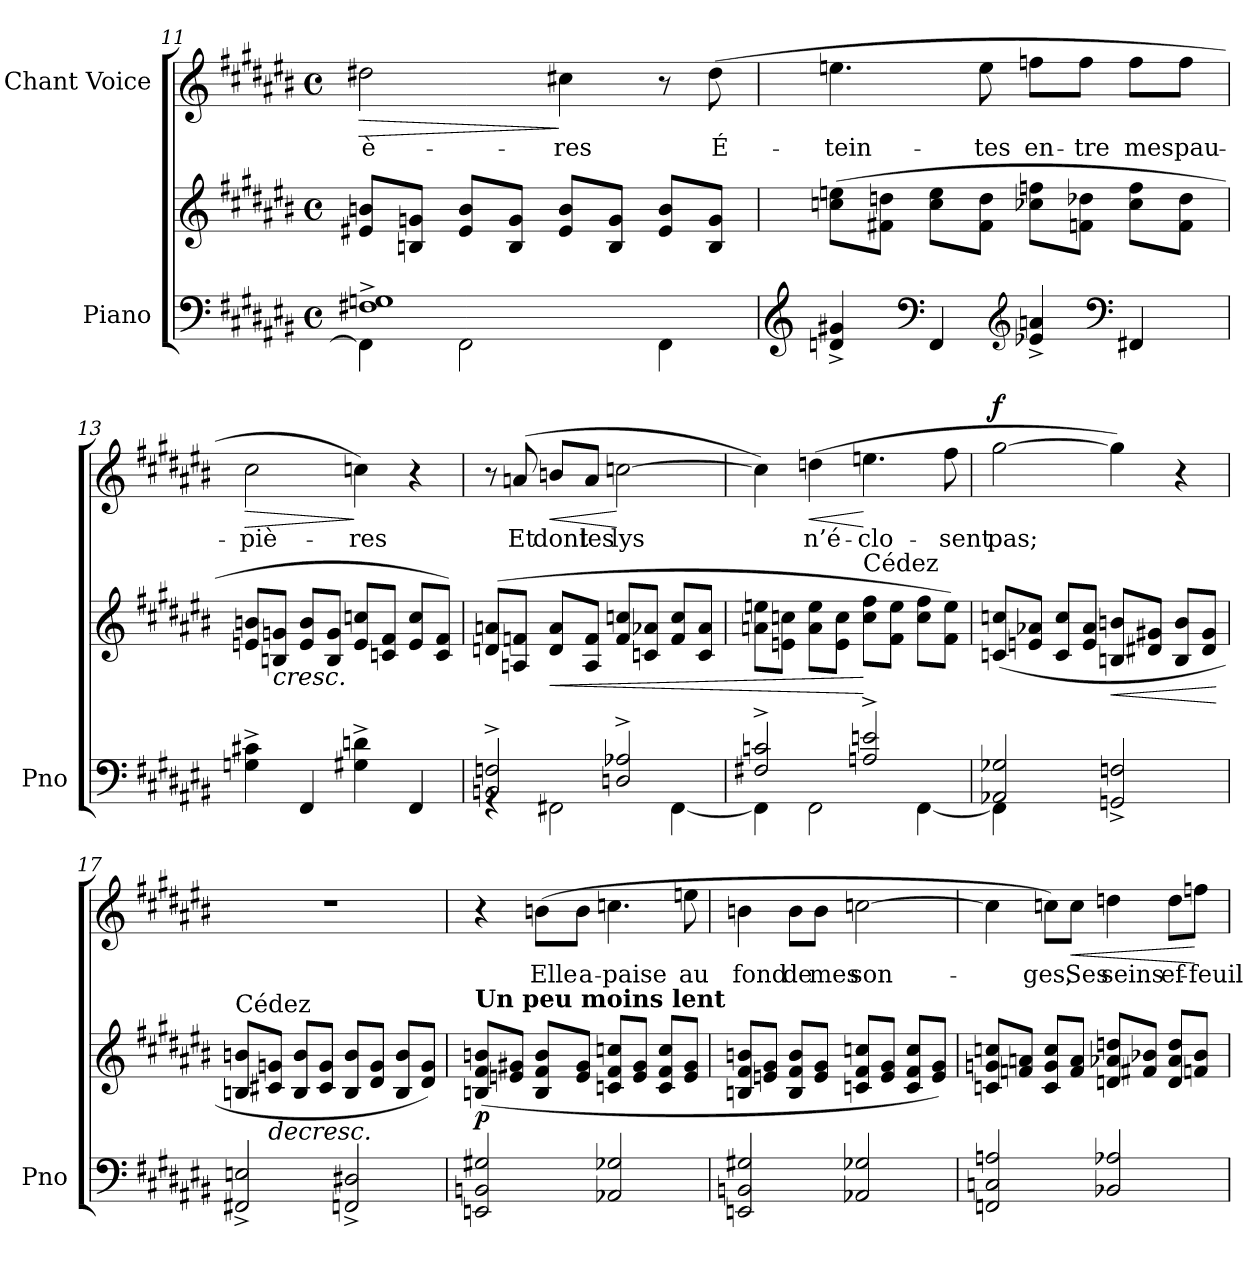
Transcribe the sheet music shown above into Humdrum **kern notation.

**kern	**kern	**dynam	**kern	**text	**dynam
*part2	*part2	*part2	*part1	*part1	*part1
*staff3	*staff2	*staff2/3	*staff1	*staff1	*staff1
*I"Piano	*	*	*I"Chant Voice	*	*
*I'Pno	*	*	*	*	*
*clefF4	*clefG2	*	*clefG2	*	*
*k[f#c#g#d#a#e#b#]	*k[f#c#g#d#a#e#b#]	*	*k[f#c#g#d#a#e#b#]	*	*
*M4/4	*M4/4	*	*M4/4	*	*
*met(c)	*met(c)	*	*met(c)	*	*
=11	=11	=11	=11	=11	=11
*^	*	*	*	*	*
!	!	!	!	!	!LO:LY:b	!LO:HP:b
1F#X^ 1Gn^	4FF#\]	8e#X/ 8bn/L	.	2dd#X\	-è-	>
.	.	8Bn/ 8gn/J	.	.	.	.
.	2FF#\	8e#/ 8b/L	.	.	.	.
.	.	8B/ 8g/J	.	.	.	.
!	!	!	!	!	!LO:LY:b	!
.	.	8e#/ 8b/L	.	4cc#X\	-res	]
.	.	8B/ 8g/J	.	.	.	.
.	4FF#\	8e#/ 8b/L	.	8r	.	.
*	*	*	*	*MM59	*	*
!	!	!	!	!	!LO:LY:b	!
.	.	8B/ 8g/J	.	(>8dd#\	É-	.
*v	*v	*	*	*	*	*
!!LO:LB:g=z
=12	=12	=12	=12	=12	=12
*clefG2	*	*	*	*	*
!	!	!	!	!LO:LY:b	!
4dn/^ 4g#X/^	(>8ccn\ 8een\L	.	4.een\	-tein-	.
.	8f#X\ 8ddn\J	.	.	.	.
*clefF4	*	*	*	*	*
4FF#/	8cc\ 8ee\L	.	.	.	.
!	!	!	!	!LO:LY:b	!
.	8f#\ 8dd\J	.	8ee\	-tes	.
*clefG2	*	*	*	*	*
!	!	!	!	!LO:LY:b	!
4e-X/^ 4an/^	8cc-X\ 8ffn\L	.	8ffn\L	en-	.
!	!	!	!	!LO:LY:b	!
.	8fn\ 8dd-X\J	.	8ff\J	-tre	.
*clefF4	*	*	*	*	*
!	!	!	!	!LO:LY:b	!
4FF#X/	8cc-\ 8ff\L	.	8ff\L	mes	.
!	!	!	!	!LO:LY:b	!
.	8f\ 8dd-\J	.	8ff\J	pau-	.
=13	=13	=13	=13	=13	=13
!	!	!	!	!LO:LY:b	!LO:HP:b
4Gn\^ 4c#X\^	8en/ 8bn/L	.	2cc#\	-piè-	>
!	!	!LO:HP:b	!	!	!
.	8Bn/ 8gn/J	<	.	.	.
4FF#/	8e/ 8b/L	.	.	.	.
.	8B/ 8g/J	.	.	.	.
!	!	!	!	!LO:LY:b	!
4G#X\^ 4dn\^	8e/ 8ccn/L	.	4ccn\)	-res	]
.	8cn/ 8f#/J	.	.	.	.
4FF#/	8e/ 8cc/L	.	4r	.	.
.	8c/ 8f#/J)	.	.	.	.
=14	=14	=14	=14	=14	=14
*^	*	*	*	*	*
2BBn/^ 2Fn/^	4rGG	(>8dn/ 8an/L	.	8r	.	.
*	*	*	*	*MM60	*	*
!	!	!	!	!	!LO:LY:b	!
.	.	8An/ 8fn/J	.	(>8an/	Et	.
!	!	!	!LO:HP:b	!	!LO:LY:b	!LO:HP:b
.	2FF#X\	8d/ 8a/L	<	8bn/L	dont	<
!	!	!	!	!	!LO:LY:b	!
.	.	8A/ 8f/J	.	8a/J	les	.
!	!	!	!	!	!LO:LY:b	!
2Dn/^ 2A-X/^	.	8f/ 8ccn/L	.	[2ccn\	lys	[
.	.	8cn/ 8a-X/J	.	.	.	.
.	[4FF#i\	8f/ 8cc/L	.	.	.	.
.	.	8c/ 8a-/J	.	.	.	.
!!LO:LB:g=z
=15	=15	=15	=15	=15	=15	=15
2F#X/^ 2cn/^	4FF#\]	8an\ 8een\L	.	4cc\])	.	.
.	.	8en\ 8ccn\J	.	.	.	.
!	!	!	!	!	!LO:LY:b	!LO:HP:b
.	2FF#\	8a\ 8ee\L	.	(>4ddn\	n’é-	<
.	.	8e\ 8cc\J	.	.	.	.
*	*	*	*	*MM54	*	*
!	!	!LO:TX:a:t=Cédez	!	!	!	!
!	!	!	!	!	!LO:LY:b	!
2An/^ 2en/^	.	8cc\ 8ff#\L	[	4.eeni\	-clo-	[
.	.	8f#\ 8ee\J	.	.	.	.
.	[4FF#\	8cc\ 8ff#\L	.	.	.	.
!	!	!	!	!	!LO:LY:b	!
.	.	8f#\ 8ee\J)	.	8ff#\	-sent	.
=16	=16	=16	=16	=16	=16	=16
*	*	*	*	*MM52	*	*
!	!	!	!LO:DY:b	!	!LO:LY:b	!
!	!	!	!LO:DY:n=1:b	!	!	!LO:DY:a
2AA-X/ 2G-X/	4FF#\]	(>8cn/ 8ccn/L	f other-dynamics	[2gg#\	pas;	f
.	.	8en/ 8a-X/J	.	.	.	.
.	4ryy	8c/ 8cc/L	.	.	.	.
.	.	8e/ 8a-/J	.	.	.	.
!	!	!	!LO:HP:b	!	!	!
2GGn/^ 2Fn/^	2ryy	8Bn/ 8bn/L	<	4gg#\])	.	.
.	.	8d#X/ 8g#X/J	.	.	.	.
.	.	8B/ 8b/L	.	4r	.	.
.	.	8d#/ 8g#/J	.	.	.	.
*v	*v	*	*	*	*	*
.	.	[	.	.	.
=17	=17	=17	=17	=17	=17
*	*	*	*MM50	*	*
!	!LO:TX:a:t=Cédez	!	!	!	!
2FF#X/^ 2En/^	8Bn/ 8bn/L	.	1r	.	.
!	!	!LO:HP:b	!	!	!
.	8c#X/ 8gn/J	>	.	.	.
.	8B/ 8b/L	.	.	.	.
.	8c#/ 8g/J	.	.	.	.
2FFn/^ 2D#X/^	8B/ 8b/L	.	.	.	.
.	8d#/ 8g/J	.	.	.	.
.	8B/ 8b/L	.	.	.	.
.	8d#/ 8g/J)	.	.	.	.
.	.	[	.	.	.
!!LO:PB:g=z
=18	=18	=18	=18	=18	=18
*	*	*	*MM60	*	*
!	!LO:TX:a:B:t=Un peu moins lent	!	!	!	!
!	!	!LO:DY:b	!	!	!
2EEn/ 2BBn/ 2G#X/	(>8Bn/ 8f#/ 8bn/L	p	4r	.	.
.	8en/ 8g#X/J	.	.	.	.
!	!	!	!	!LO:LY:b	!LO:DY:a
!	!	!	!	!	!LO:DY:n=1:a
.	8B/ 8f#/ 8b/L	.	(>8bn\L	Elle	p other-dynamics
!	!	!	!	!LO:LY:b	!
.	8e/ 8g#/J	.	8b\J	a-	.
!	!	!	!	!LO:LY:b	!
2AA-X/ 2G-X/	8cn/ 8f#/ 8ccn/L	.	4.ccn\	-paise	.
.	8e/ 8g#/J	.	.	.	.
.	8c/ 8f#/ 8cc/L	.	.	.	.
!	!	!	!	!LO:LY:b	!
.	8e/ 8g#/J	.	8een\	au	.
=19	=19	=19	=19	=19	=19
!	!	!	!	!LO:LY:b	!
2EEn/ 2BBn/ 2G#X/	8Bn/ 8f#/ 8bn/L	.	4bn\	fond	.
.	8en/ 8g#/J	.	.	.	.
!	!	!	!	!LO:LY:b	!
.	8B/ 8f#/ 8b/L	.	8b\L	de	.
!	!	!	!	!LO:LY:b	!
.	8e/ 8g#/J	.	8b\J	mes	.
!	!	!	!	!LO:LY:b	!
2AA-X/ 2G-X/	8cn/ 8f#/ 8ccn/L	.	[2ccn\	son-	.
.	8e/ 8g#/J	.	.	.	.
.	8c/ 8f#/ 8cc/L	.	.	.	.
.	8e/ 8g#/J)	.	.	.	.
=20	=20	=20	=20	=20	=20
2FFn/ 2Cn/ 2An/	8cn/ 8gn/ 8ccn/L	.	4cc\]	.	.
.	8fn/ 8an/J	.	.	.	.
!	!	!	!	!LO:LY:b	!
.	8c/ 8g/ 8cc/L	.	8ccn\L)	-ges,	.
!	!	!	!	!LO:LY:b	!LO:HP:b
.	8f/ 8a/J	.	8cc\J	Ses	<
!	!	!	!	!LO:LY:b	!
2BB-X/ 2A-X/	8dn/ 8a-X/ 8ddn/L	.	4ddn\	seins	.
.	8f#X/ 8b-X/J	.	.	.	.
!	!	!	!	!LO:LY:b	!
.	8d/ 8a-/ 8dd/L	]	8dd\L	ef-	.
!	!	!	!	!LO:LY:b	!
.	8fn/ 8b-/J	.	8ffn\J	-feuil-	[
=	=	=	=	=	=
*-	*-	*-	*-	*-	*-
